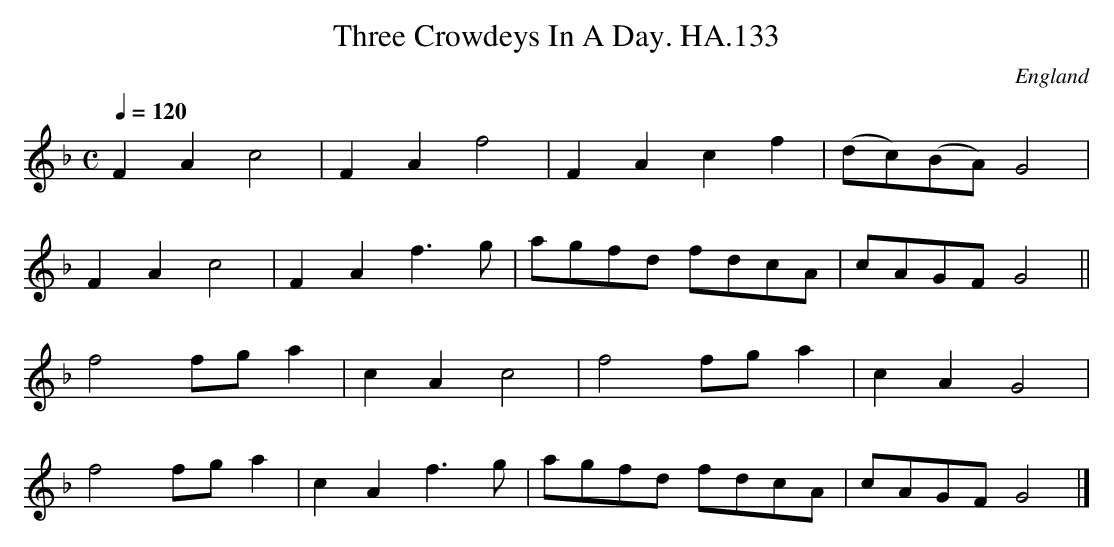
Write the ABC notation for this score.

X:1
T:Three Crowdeys In A Day. HA.133
M:C
L:1/4
Q:1/4=120
O:England
K:F major
FA c2|FA f2|FA cf|(d/c/)(B/A/) G2|!
FA c2|FAf>g|a/g/f/d/ f/d/c/A/|c/A/G/F/ G2||!
f2 f/g/a|cA c2|f2 f/g/a|cAG2|!
f2 f/g/a|cAf>g|a/g/f/d/ f/d/c/A/|c/A/G/F/ G2|]
